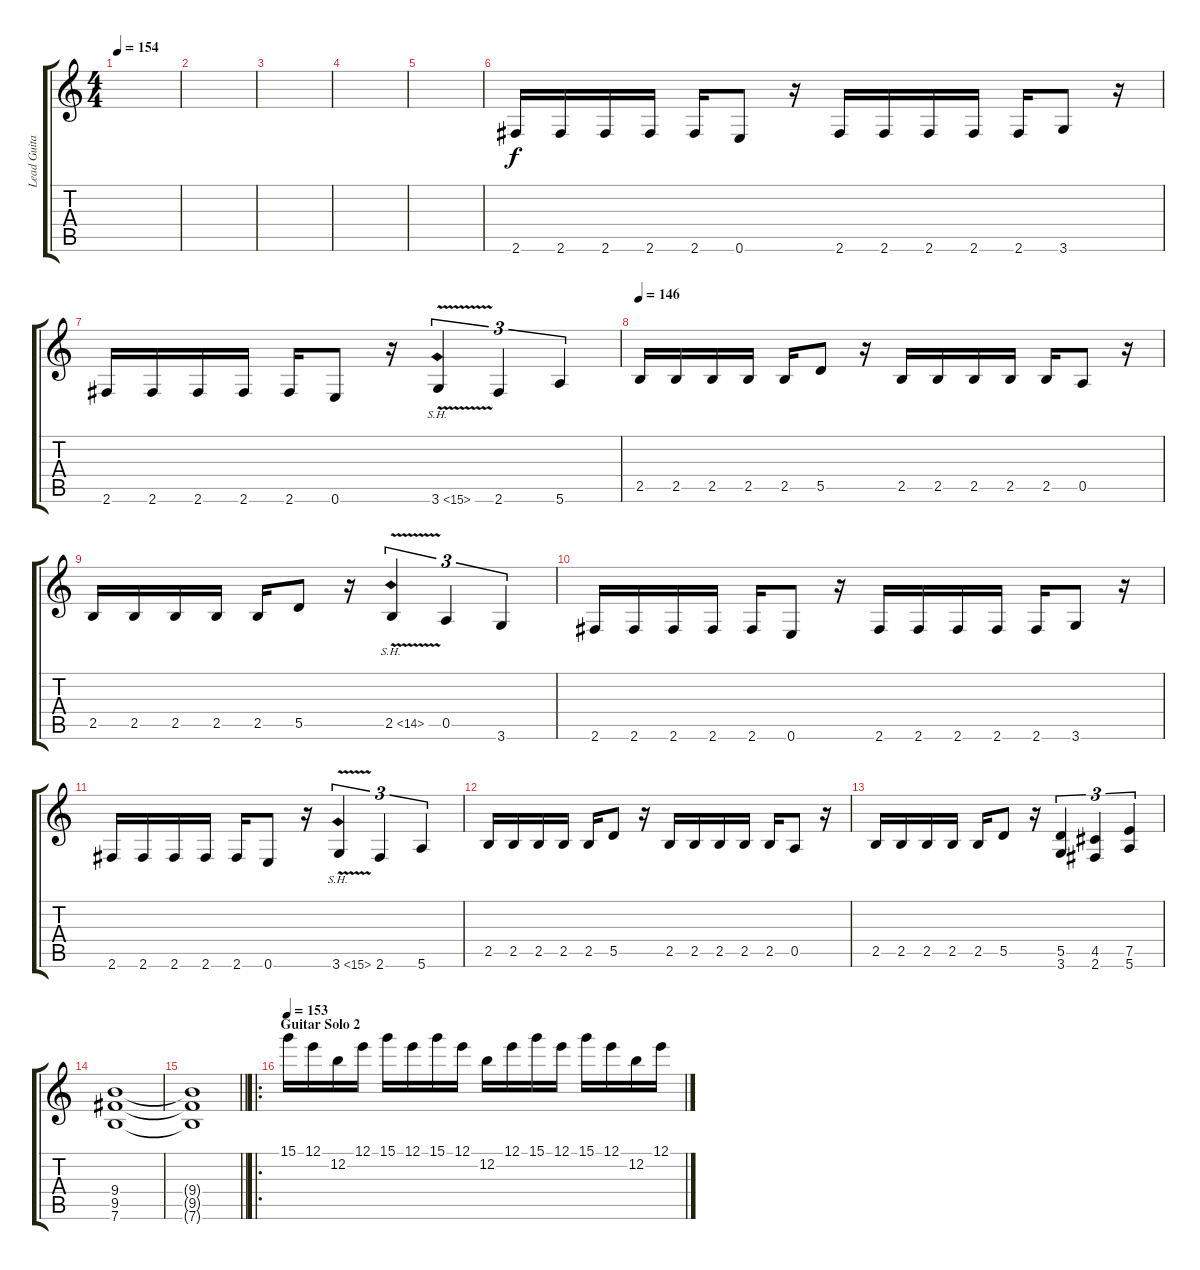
\track ("" "Lead Guita") {instrument distortionguitar}
\staff {score tabs}
\tuning (E4 B3 G3 D3 A2 E2) {hide}
\ts (4 4)
\tempo 154
\clef g2
\ks c
|
|
|
|
|
2.6.16 2.6.16 2.6.16 2.6.16 2.6.16 0.6.8 r.16 2.6.16 2.6.16 2.6.16 2.6.16 2.6.16 3.6.8 r.16 |
2.6.16 2.6.16 2.6.16 2.6.16 2.6.16 0.6.8 r.16 3.6{sh 12 v}.4{tu (3 2)} 2.6.4{tu (3 2)} 5.6.4{tu (3 2)} |
\tempo 146
2.5.16 2.5.16 2.5.16 2.5.16 2.5.16 5.5.8 r.16 2.5.16 2.5.16 2.5.16 2.5.16 2.5.16 0.5.8 r.16 |
2.5.16 2.5.16 2.5.16 2.5.16 2.5.16 5.5.8 r.16 2.5{sh 12 v}.4{tu (3 2)} 0.5.4{tu (3 2)} 3.6.4{tu (3 2)} |
2.6.16 2.6.16 2.6.16 2.6.16 2.6.16 0.6.8 r.16 2.6.16 2.6.16 2.6.16 2.6.16 2.6.16 3.6.8 r.16 |
2.6.16 2.6.16 2.6.16 2.6.16 2.6.16 0.6.8 r.16 3.6{sh 12 v}.4{tu (3 2)} 2.6.4{tu (3 2)} 5.6.4{tu (3 2)} |
2.5.16 2.5.16 2.5.16 2.5.16 2.5.16 5.5.8 r.16 2.5.16 2.5.16 2.5.16 2.5.16 2.5.16 0.5.8 r.16 |
2.5.16 2.5.16 2.5.16 2.5.16 2.5.16 5.5.8 r.16 (5.5 3.6).4{tu (3 2)} (4.5 2.6).4{tu (3 2)} (7.5 5.6).4{tu (3 2)} |
(9.4 9.5 7.6).1 |
\barLineRight lightlight
(9.4{t} 9.5{t} 7.6{t}).1 |
\ro
\section ("" "Guitar Solo 2")
\tempo 153
15.1.16{volume 14 balance 9} 12.1.16 12.2.16 12.1.16 15.1.16 12.1.16 15.1.16 12.1.16 12.2.16 12.1.16 15.1.16 12.1.16 15.1.16 12.1.16 12.2.16 12.1.16
